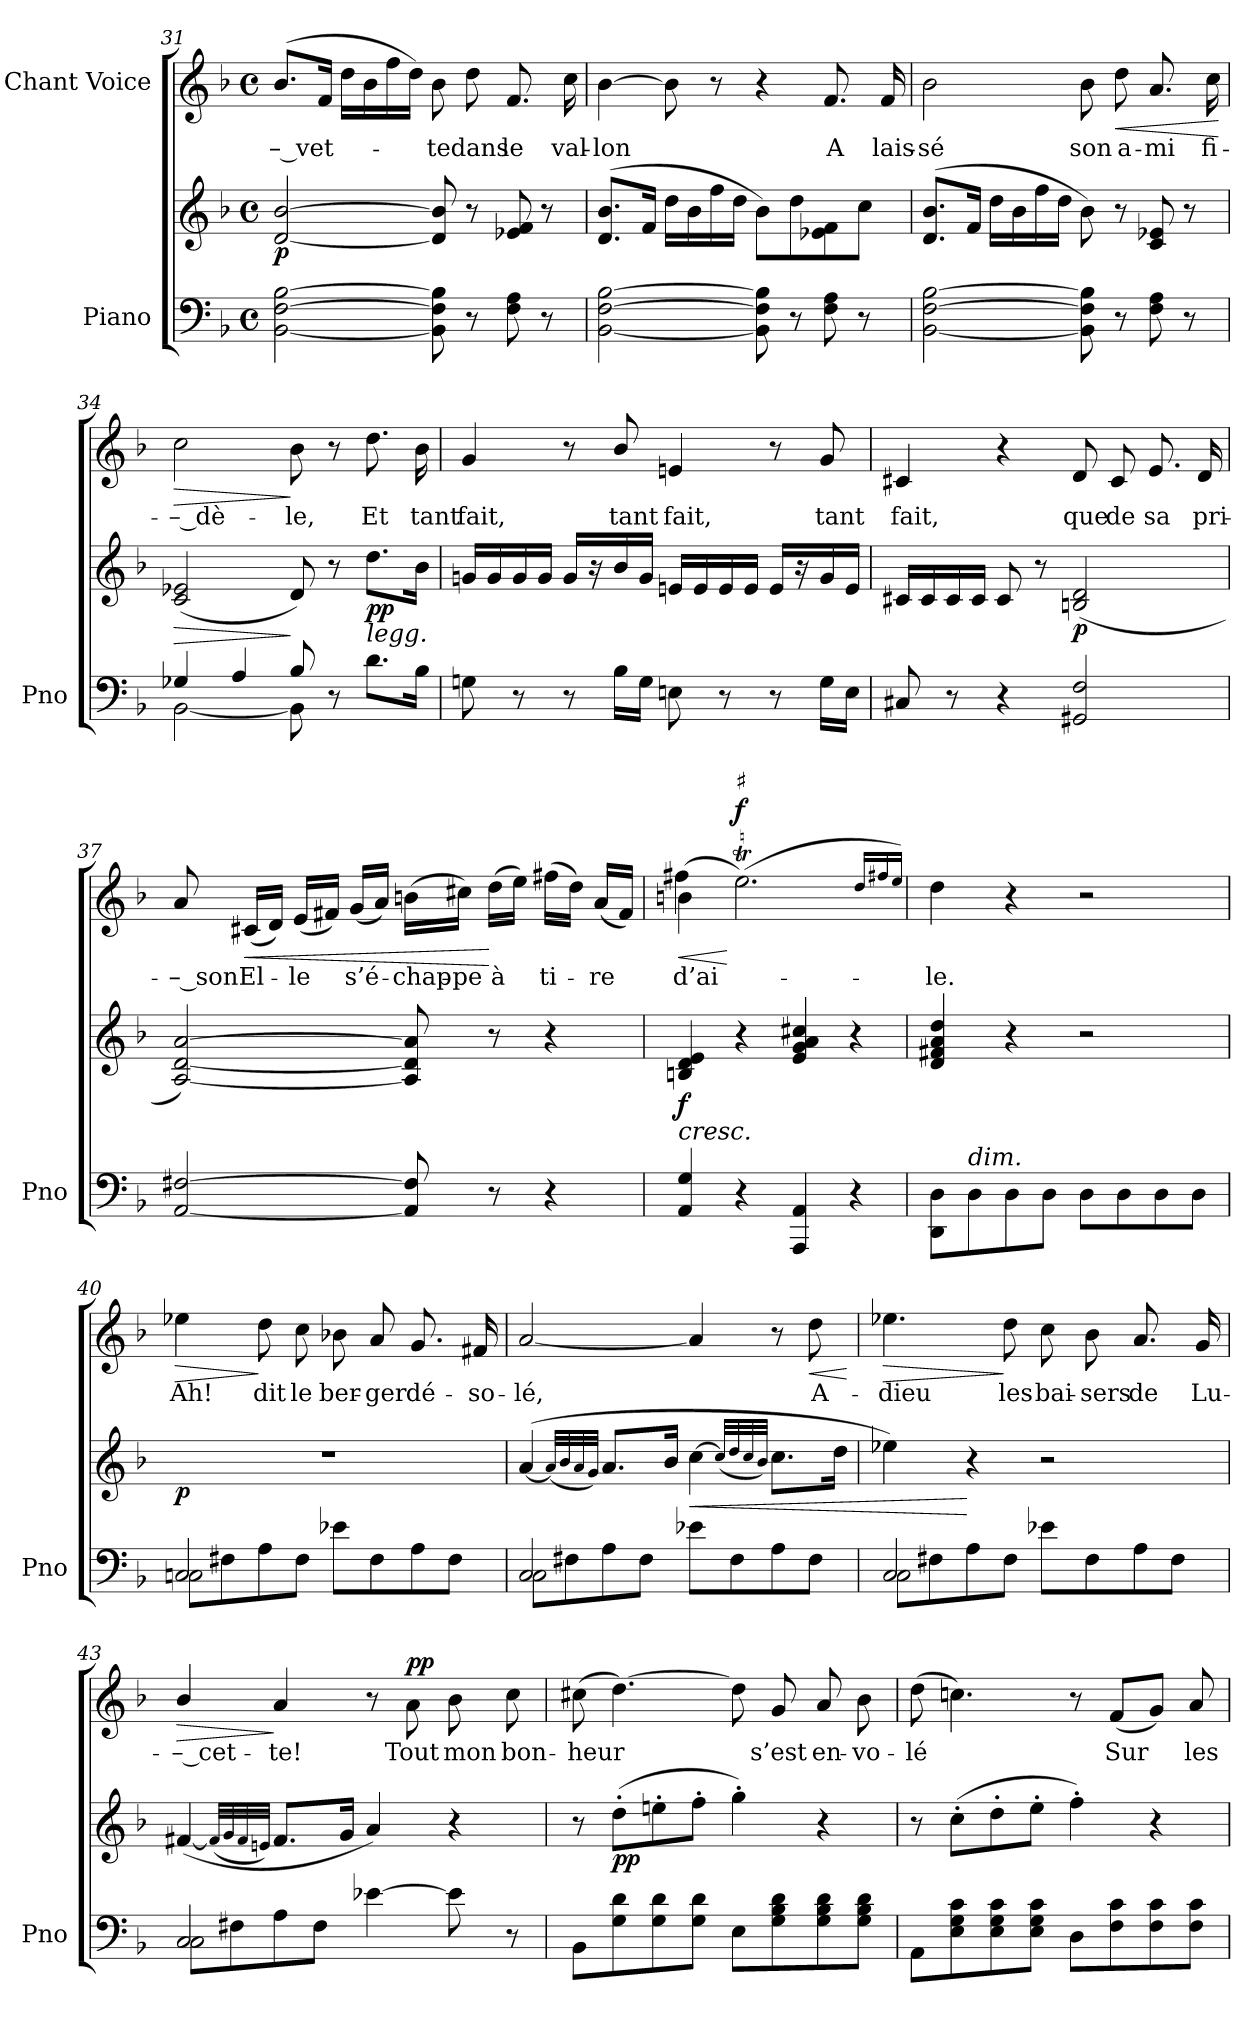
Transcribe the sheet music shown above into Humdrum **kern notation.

**kern	**kern	**dynam	**kern	**text	**dynam
*part2	*part2	*part2	*part1	*part1	*part1
*staff3	*staff2	*staff2/3	*staff1	*staff1	*staff1
*I"Piano	*	*	*I"Chant Voice	*	*
*I'Pno	*	*	*	*	*
!!LO:PB:g=z
*clefF4	*clefG2	*	*clefG2	*	*
*k[b-]	*k[b-]	*	*k[b-]	*	*
*M4/4	*M4/4	*	*M4/4	*	*
*met(c)	*met(c)	*	*met(c)	*	*
=31	=31	=31	=31	=31	=31
!	!	!LO:DY:b	!	!LO:LY:b	!
[2BB-\ [2F\ [2B-\	[2d/ [2b-/	p	(8.b-/L	-– vet-	.
.	.	.	16f/Jk	.	.
.	.	.	16dd\LL	.	.
.	.	.	16b-\	.	.
.	.	.	16ff\	.	.
.	.	.	16dd\JJ)	.	.
!	!	!	!	!LO:LY:b	!
8BB-\] 8F\] 8B-\]	8d/] 8b-/]	.	8b-\	-te	.
!	!	!	!	!LO:LY:b	!
8r	8r	.	8dd\	dans	.
!	!	!	!	!LO:LY:b	!
8F\ 8A\	8e-X/ 8f/	.	8.f/	le	.
8r	8r	.	.	.	.
!	!	!	!	!LO:LY:b	!
.	.	.	16cc\	val-	.
=32	=32	=32	=32	=32	=32
!	!	!	!	!LO:LY:b	!
[2BB-\ [2F\ [2B-\	(8.d/ 8.b-/L	.	[4b-\	-lon	.
.	16f/Jk	.	.	.	.
.	16dd\LL	.	8b-\]	.	.
.	16b-\	.	.	.	.
.	16ff\	.	8r	.	.
.	16dd\JJ	.	.	.	.
8BB-\] 8F\] 8B-\]	8b-\L)	.	4r	.	.
8r	8dd\	.	.	.	.
!	!	!	!	!LO:LY:b	!
8F\ 8A\	8e-X\ 8f\	.	8.f/	A	.
8r	8cc\J	.	.	.	.
!	!	!	!	!LO:LY:b	!
.	.	.	16f/	lais-	.
=33	=33	=33	=33	=33	=33
!	!	!	!	!LO:LY:b	!
[2BB-\ [2F\ [2B-\	(8.d/ 8.b-/L	.	2b-\	-sé	.
.	16f/Jk	.	.	.	.
.	16dd\LL	.	.	.	.
.	16b-\	.	.	.	.
.	16ff\	.	.	.	.
.	16dd\JJ	.	.	.	.
!	!	!	!	!LO:LY:b	!
8BB-\] 8F\] 8B-\]	8b-\)	.	8b-\	son	.
!	!	!	!	!LO:LY:b	!LO:HP:b
8r	8r	.	8dd\	a-	<
!	!	!	!	!LO:LY:b	!
8F\ 8A\	8c/ 8e-X/	.	8.a/	-mi	.
8r	8r	.	.	.	.
!	!	!	!	!LO:LY:b	!
.	.	.	16cc\	fi-	.
.	.	.	.	.	[
!!LO:LB:g=z
=34	=34	=34	=34	=34	=34
*^	*	*	*	*	*
!	!	!	!LO:HP:b	!	!LO:LY:b	!LO:HP:b
4G-X/	[2BB-\	(2c/ 2e-X/	>	2cc\	-– dè-	>
4A/	.	.	.	.	.	.
!	!	!	!	!	!LO:LY:b	!
8B-/	8BB-\]	8d/)	]	8b-\	-le,	]
8r	8ryy	8r	.	8r	.	.
!	!	!LO:TX:b:i:t=legg.	!	!	!	!
!	!	!	!LO:DY:b	!	!LO:LY:b	!
8.d\L	4ryy	8.dd\L	pp	8.dd\	Et	.
!	!	!	!	!	!LO:LY:b	!
16B-\Jk	.	16b-\Jk	.	16b-\	tant	.
*v	*v	*	*	*	*	*
=35	=35	=35	=35	=35	=35
!	!	!	!	!LO:LY:b	!
8Gn\	16gn/LL	.	4g/	fait,	.
.	16g/	.	.	.	.
8r	16g/	.	.	.	.
.	16g/JJ	.	.	.	.
8r	16g/LL	.	8r	.	.
.	16r	.	.	.	.
!	!	!	!	!LO:LY:b	!
16B-\LL	16b-/	.	8b-/	tant	.
16G\JJ	16g/JJ	.	.	.	.
!	!	!	!	!LO:LY:b	!
8En\	16en/LL	.	4en/	fait,	.
.	16e/	.	.	.	.
8r	16e/	.	.	.	.
.	16e/JJ	.	.	.	.
8r	16e/LL	.	8r	.	.
.	16r	.	.	.	.
!	!	!	!	!LO:LY:b	!
16G\LL	16g/	.	8g/	tant	.
16E\JJ	16e/JJ	.	.	.	.
=36	=36	=36	=36	=36	=36
!	!	!	!	!LO:LY:b	!
8C#X/	16c#X/LL	.	4c#X/	fait,	.
.	16c#/	.	.	.	.
8r	16c#/	.	.	.	.
.	16c#/JJ	.	.	.	.
4r	8c#/	.	4r	.	.
.	8r	.	.	.	.
!	!	!LO:DY:b	!	!LO:LY:b	!
2GG#X/ 2F/	(>2Bn/ 2d/	p	8d/	que	.
!	!	!	!	!LO:LY:b	!
.	.	.	8c#/	de	.
!	!	!	!	!LO:LY:b	!
.	.	.	8.e/	sa	.
!	!	!	!	!LO:LY:b	!
.	.	.	16d/	pri-	.
!!LO:LB:g=z
=37	=37	=37	=37	=37	=37
!	!	!	!	!LO:LY:b	!
[2AA/ [2F#X/	[2A/ [>2d/ [2a/)	.	8a/	-– son	.
!	!	!	!	!LO:LY:b	!LO:HP:b
.	.	.	(16c#X/LL	El-	<
.	.	.	16d/JJ)	.	.
!	!	!	!	!LO:LY:b	!
.	.	.	(16e/LL	-le	.
.	.	.	16f#X/JJ)	.	.
!	!	!	!	!LO:LY:b	!
.	.	.	(16g/LL	s’é-	.
.	.	.	16a/JJ)	.	.
!	!	!	!	!LO:LY:b	!
8AA/] 8F#/]	8A/] 8d/] 8a/]	.	(16bn\LL	-chap-	.
!	!	!	!	!LO:LY:b	!
.	.	.	16cc#X\JJ)	-pe	.
!	!	!	!	!LO:LY:b	!
8r	8r	.	(16dd\LL	à	[
.	.	.	16ee\JJ)	.	.
!	!	!	!	!LO:LY:b	!
4r	4r	.	(16ff#X\LL	ti-	.
.	.	.	16dd\JJ)	.	.
!	!	!	!	!LO:LY:b	!
.	.	.	(16a/LL	-re	.
.	.	.	16f#/JJ)	.	.
=38	=38	=38	=38	=38	=38
!	!LO:TX:b:i:t=cresc.	!	!	!	!
!	!	!LO:DY:b	!	!LO:LY:b	!LO:HP:b
*	*	*	*^	*	*
4AA/ 4G/	4Bn/ 4d/ 4e/	f	(4bn\	4ff#X	d’ai-	<
!	!	!	!LO:TX:a:t=♯	!	!	!
!	!	!	!	!	!	!LO:DY:n=1:a
4r	4r	.	(<2.eet\)	4ryy	.	[ f
4AAA/ 4AA/	4e/ 4g/ 4a/ 4cc#X/	.	.	2ryy	.	.
4r	4r	.	.	.	.	.
*	*	*	*v	*v	*	*
.	.	.	16qdd/LL	.	.
.	.	.	16qff#X/	.	.
.	.	.	16qee/JJ)	.	.
=39	=39	=39	=39	=39	=39
!	!	!	!	!LO:LY:b	!
8DD\ 8D\L	4d/ 4f#X/ 4a/ 4dd/	.	4dd\	le.	.
!LO:TX:a:i:t=dim.	!	!	!	!	!
8D\	.	.	.	.	.
8D\	4r	.	4r	.	.
8D\J	.	.	.	.	.
8D\L	2r	.	2r	.	.
8D\	.	.	.	.	.
8D\	.	.	.	.	.
8D\J	.	.	.	.	.
!!LO:LB:g=z
=40	=40	=40	=40	=40	=40
*^	*	*	*	*	*
!	!LO:N:head=open	!	!LO:DY:b	!	!LO:LY:b	!LO:HP:b
2C	8Cn\L	1r	p	4ee-X\	Ah!	>
.	8F#X\	.	.	.	.	.
!	!	!	!	!	!LO:LY:b	!
.	8A\	.	.	8dd\	dit	]
!	!	!	!	!	!LO:LY:b	!
.	8F#\J	.	.	8cc\	le	.
!	!	!	!	!	!LO:LY:b	!
2ryy	8e-X\L	.	.	8b-X\	ber-	.
!	!	!	!	!	!LO:LY:b	!
.	8F#\	.	.	8a/	-ger	.
!	!	!	!	!	!LO:LY:b	!
.	8A\	.	.	8.g/	dé-	.
.	8F#\J	.	.	.	.	.
!	!	!	!	!	!LO:LY:b	!
.	.	.	.	16f#X/	-so-	.
=41	=41	=41	=41	=41	=41	=41
!	!LO:N:head=open	!	!	!	!LO:LY:b	!
2C	8C\L	([4a/	.	[2a/	-lé,	.
.	8F#X\	.	.	.	.	.
.	.	(32qa/LLL]	.	.	.	.
.	.	32qb-/	.	.	.	.
.	.	32qa/	.	.	.	.
.	.	32qg/JJJ)	.	.	.	.
.	8A\	8.a/L	.	.	.	.
.	8F#\J	.	.	.	.	.
.	.	16b-/Jk	.	.	.	.
!	!	!	!LO:HP:b	!	!	!
2ryy	8e-X\L	[<4cc\	<	4a/]	.	.
.	8F#\	.	.	.	.	.
.	.	(32qcc/LLL]	.	.	.	.
.	.	32qdd/	.	.	.	.
.	.	32qcc/	.	.	.	.
.	.	32qb-/JJJ)	.	.	.	.
.	8A\	8.cc\L	.	8r	.	.
!	!	!	!	!	!LO:LY:b	!LO:HP:b
.	8F#\J	.	.	8dd\	A-	<
.	.	16dd\Jk	.	.	.	.
*v	*v	*	*	*	*	*
.	.	.	.	.	[
=42	=42	=42	=42	=42	=42
*^	*	*	*	*	*
!	!LO:N:head=open	!	!	!	!LO:LY:b	!LO:HP:b
2C	8C\L	4ee-X\)	.	4.ee-X\	-dieu	>
.	8F#X\	.	.	.	.	.
.	8A\	4r	[	.	.	.
!	!	!	!	!	!LO:LY:b	!
.	8F#\J	.	.	8dd\	les	]
!	!	!	!	!	!LO:LY:b	!
2ryy	8e-X\L	2r	.	8cc\	bai-	.
!	!	!	!	!	!LO:LY:b	!
.	8F#\	.	.	8b-\	-sers	.
!	!	!	!	!	!LO:LY:b	!
.	8A\	.	.	8.a/	de	.
.	8F#\J	.	.	.	.	.
!	!	!	!	!	!LO:LY:b	!
.	.	.	.	16g/	Lu-	.
!!LO:PB:g=z
=43	=43	=43	=43	=43	=43	=43
!	!LO:N:head=open	!	!	!	!LO:LY:b	!LO:HP:b
2C	8C\L	([4f#X/	.	4b-/	-– cet-	>
.	8F#X\	.	.	.	.	.
.	.	(32qf#/LLL]	.	.	.	.
.	.	32qg/	.	.	.	.
.	.	32qf#/	.	.	.	.
.	.	32qen/JJJ)	.	.	.	.
!	!	!	!	!	!LO:LY:b	!
.	8A\	8.f#/L	.	4a/	-te!	]
.	8F#\J	.	.	.	.	.
.	.	16g/Jk	.	.	.	.
2ryy	[>4e-X\	4a/)	.	8r	.	.
!	!	!	!	!	!LO:LY:b	!LO:DY:a
.	.	.	.	8a\	Tout	pp
!	!	!	!	!	!LO:LY:b	!
.	8e-\]	4r	.	8b-\	mon	.
!	!	!	!	!	!LO:LY:b	!
.	8r	.	.	8cc\	bon-	.
=44	=44	=44	=44	=44	=44	=44
!	!	!	!	!	!LO:LY:b	!
*v	*v	*	*	*	*	*
8BB-\L	8r	.	(8cc#X\	-heur	.
!	!	!LO:DY:b	!	!	!
8G\ 8d\	(8dd'\L	pp	[4.dd\)	.	.
8G\ 8d\	8een'\	.	.	.	.
8G\ 8d\J	8ff'\J	.	.	.	.
8E\L	4gg'\)	.	8dd\]	.	.
!	!	!	!	!LO:LY:b	!
8G\ 8B-\ 8d\	.	.	8g/	s’est	.
!	!	!	!	!LO:LY:b	!
8G\ 8B-\ 8d\	4r	.	8a/	en-	.
!	!	!	!	!LO:LY:b	!
8G\ 8B-\ 8d\J	.	.	8b-\	-vo-	.
=45	=45	=45	=45	=45	=45
!	!	!	!	!LO:LY:b	!
8AA\L	8r	.	(8dd\	-lé	.
8E\ 8G\ 8c\	(8cc'\L	.	4.ccn\)	.	.
8E\ 8G\ 8c\	8dd'\	.	.	.	.
8E\ 8G\ 8c\J	8ee'\J	.	.	.	.
8D\L	4ff'\)	.	8r	.	.
!	!	!	!	!LO:LY:b	!
8F\ 8c\	.	.	(8f/L	Sur	.
8F\ 8c\	4r	.	8g/J)	.	.
!	!	!	!	!LO:LY:b	!
8F\ 8c\J	.	.	8a/	les	.
=	=	=	=	=	=
*-	*-	*-	*-	*-	*-
